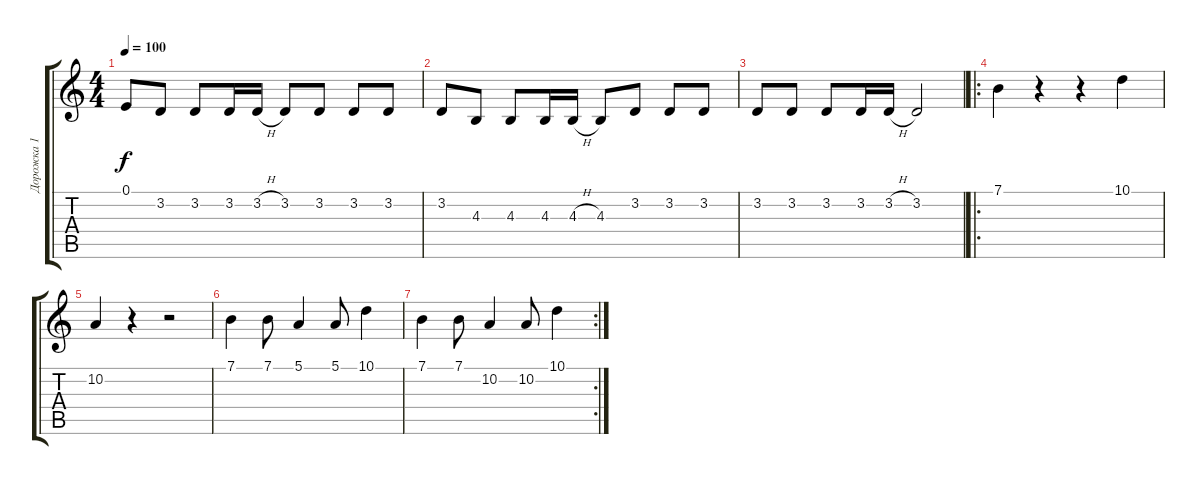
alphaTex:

\track ("Дорожка 1" "Дорожка 1") {instrument acousticgrandpiano}
\staff {score tabs}
\tuning (E4 B3 G3 D3 A2 E2) {hide}
\ts (4 4)
\tempo 100
\clef g2
\ks c
0.1.8{dy f} 3.2.8 3.2.8 3.2.16 3.2{h}.16 3.2.8 3.2.8 3.2.8 3.2.8 |
3.2.8 4.3.8 4.3.8 4.3.16 4.3{h}.16 4.3.8 3.2.8 3.2.8 3.2.8 |
3.2.8 3.2.8 3.2.8 3.2.16 3.2{h}.16 3.2.2 |
\ro
7.1.4 r.4 r.4 10.1.4 |
10.2.4 r.4 r.2 |
7.1.4 7.1.8 5.1.4 5.1.8 10.1.4 |
\rc 2
7.1.4 7.1.8 10.2.4 10.2.8 10.1.4
